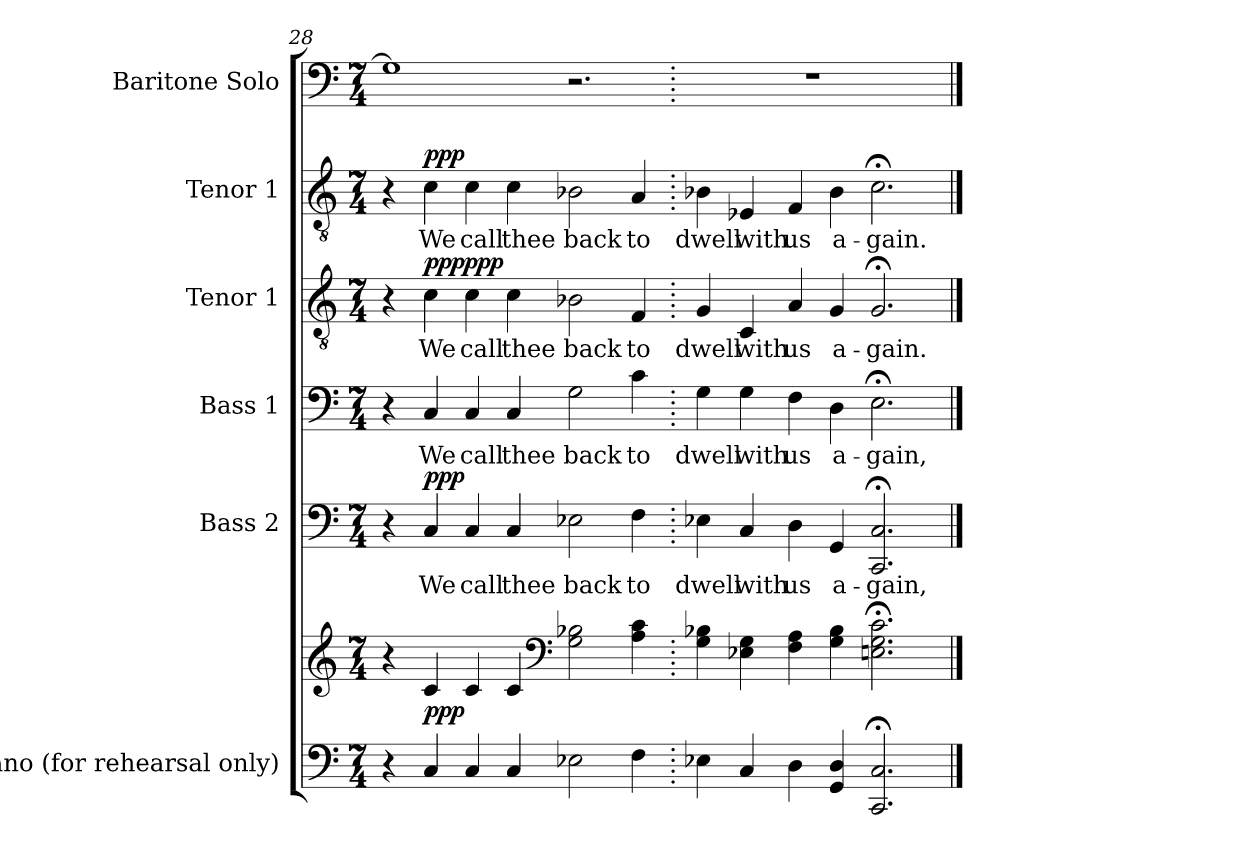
**kern	**kern	**dynam	**kern	**text	**dynam	**kern	**text	**kern	**text	**dynam	**kern	**text	**dynam	**kern
*part6	*part6	*part6	*part5	*part5	*part5	*part4	*part4	*part3	*part3	*part3	*part2	*part2	*part2	*part1
*staff7	*staff6	*staff6/7	*staff5	*staff5	*staff5	*staff4	*staff4	*staff3	*staff3	*staff3	*staff2	*staff2	*staff2	*staff1
*I"Piano (for rehearsal only)	*	*	*I"Bass 2	*	*	*I"Bass 1	*	*I"Tenor 1	*	*	*I"Tenor 1	*	*	*I"Baritone Solo
*I'Pno.	*	*	*I'B2.	*	*	*I'B1.	*	*I'T2.	*	*	*I'T1.	*	*	*I'Bar  Solo.
*clefF4	*clefG2	*	*clefF4	*	*	*clefF4	*	*clefGv2	*	*	*clefGv2	*	*	*clefF4
*	*	*	*	*	*	*	*	*ITrd7c12	*	*	*ITrd7c12	*	*	*
*k[]	*k[]	*	*k[]	*	*	*k[]	*	*k[]	*	*	*k[]	*	*	*k[]
*C:	*C:	*	*C:	*	*	*C:	*	*C:	*	*	*C:	*	*	*C:
*M7/4	*M7/4	*	*M7/4	*	*	*M7/4	*	*M7/4	*	*	*M7/4	*	*	*M7/4
=28	=28	=28	=28	=28	=28	=28	=28	=28	=28	=28	=28	=28	=28	=28
4r	4r	.	4r	.	.	4r	.	4r	.	.	4r	.	.	1Gi]
!	!	!	!	!LO:LY:b:color=#000000	!	!	!	!	!	!	!	!	!	!
!	!	!	!	!	!	!	!LO:LY:b:color=#000000	!	!	!	!	!	!	!
!	!	!	!	!	!	!	!	!	!LO:LY:b:color=#000000	!	!	!	!	!
!	!	!	!	!	!	!	!	!	!	!	!	!LO:LY:b:color=#000000	!	!
4Ci/	4ci/	ppp	4Ci/	We	ppp	4Ci/	We	4Ci\	We	ppp ppp	4Ci\	We	ppp	.
!	!	!	!	!LO:LY:b:color=#000000	!	!	!	!	!	!	!	!	!	!
!	!	!	!	!	!	!	!LO:LY:b:color=#000000	!	!	!	!	!	!	!
!	!	!	!	!	!	!	!	!	!LO:LY:b:color=#000000	!	!	!	!	!
!	!	!	!	!	!	!	!	!	!	!	!	!LO:LY:b:color=#000000	!	!
4Ci/	4ci/	.	4Ci/	call	.	4Ci/	call	4Ci\	call	.	4Ci\	call	.	.
!	!	!	!	!LO:LY:b:color=#000000	!	!	!	!	!	!	!	!	!	!
!	!	!	!	!	!	!	!LO:LY:b:color=#000000	!	!	!	!	!	!	!
!	!	!	!	!	!	!	!	!	!LO:LY:b:color=#000000	!	!	!	!	!
!	!	!	!	!	!	!	!	!	!	!	!	!LO:LY:b:color=#000000	!	!
4Ci/	4ci/	.	4Ci/	thee	.	4Ci/	thee	4Ci\	thee	.	4Ci\	thee	.	.
*	*clefF4	*	*	*	*	*	*	*	*	*	*	*	*	*
!	!	!	!	!LO:LY:b:color=#000000	!	!	!	!	!	!	!	!	!	!
!	!	!	!	!	!	!	!LO:LY:b:color=#000000	!	!	!	!	!	!	!
!	!	!	!	!	!	!	!	!	!LO:LY:b:color=#000000	!	!	!	!	!
!	!	!	!	!	!	!	!	!	!	!	!	!LO:LY:b:color=#000000	!	!
2E-Xi\	2Gi\ 2B-Xi	.	2E-Xi\	back	.	2Gi\	back	2BB-Xi\	back	.	2BB-Xi\	back	.	2.r
!	!	!	!	!LO:LY:b:color=#000000	!	!	!	!	!	!	!	!	!	!
!	!	!	!	!	!	!	!LO:LY:b:color=#000000	!	!	!	!	!	!	!
!	!	!	!	!	!	!	!	!	!LO:LY:b:color=#000000	!	!	!	!	!
!	!	!	!	!	!	!	!	!	!	!	!	!LO:LY:b:color=#000000	!	!
4Fi\	4Ai\ 4ci	.	4Fi\	to	.	4ci\	to	4FFi/	to	.	4AAi/	to	.	.
=29.	=29.	=29.	=29.	=29.	=29.	=29.	=29.	=29.	=29.	=29.	=29.	=29.	=29.	=29.
!	!	!	!	!LO:LY:b:color=#000000	!	!	!	!	!	!	!	!	!	!
!	!	!	!	!	!	!	!LO:LY:b:color=#000000	!	!	!	!	!	!	!
!	!	!	!	!	!	!	!	!	!LO:LY:b:color=#000000	!	!	!	!	!
!	!	!	!	!	!	!	!	!	!	!	!	!LO:LY:b:color=#000000	!	!LO:N:vis=1
4E-Xi\	4Gi\ 4B-Xi	.	4E-Xi\	dwell	.	4Gi\	dwell	4GGi/	dwell	.	4BB-Xi\	dwell	.	1..r
!	!	!	!	!LO:LY:b:color=#000000	!	!	!	!	!	!	!	!	!	!
!	!	!	!	!	!	!	!LO:LY:b:color=#000000	!	!	!	!	!	!	!
!	!	!	!	!	!	!	!	!	!LO:LY:b:color=#000000	!	!	!	!	!
!	!	!	!	!	!	!	!	!	!	!	!	!LO:LY:b:color=#000000	!	!
4Ci/	4E-Xi\ 4Gi	.	4Ci/	with	.	4Gi\	with	4CCi/	with	.	4EE-Xi/	with	.	.
!	!	!	!	!LO:LY:b:color=#000000	!	!	!	!	!	!	!	!	!	!
!	!	!	!	!	!	!	!LO:LY:b:color=#000000	!	!	!	!	!	!	!
!	!	!	!	!	!	!	!	!	!LO:LY:b:color=#000000	!	!	!	!	!
!	!	!	!	!	!	!	!	!	!	!	!	!LO:LY:b:color=#000000	!	!
4Di\	4Fi\ 4Ai	.	4Di\	us	.	4Fi\	us	4AAi/	us	.	4FFi/	us	.	.
!	!	!	!	!LO:LY:b:color=#000000	!	!	!	!	!	!	!	!	!	!
!	!	!	!	!	!	!	!LO:LY:b:color=#000000	!	!	!	!	!	!	!
!	!	!	!	!	!	!	!	!	!LO:LY:b:color=#000000	!	!	!	!	!
!	!	!	!	!	!	!	!	!	!	!	!	!LO:LY:b:color=#000000	!	!
4GGi/ 4Di	4Gi\ 4B-i	.	4GGi/	a-	.	4Di\	a-	4GGi/	a-	.	4BB-i\	a-	.	.
!	!	!	!	!LO:LY:b:color=#000000	!	!	!	!	!	!	!	!	!	!
!	!	!	!	!	!	!	!LO:LY:b:color=#000000	!	!	!	!	!	!	!
!	!	!	!	!	!	!	!	!	!LO:LY:b:color=#000000	!	!	!	!	!
!	!	!	!	!	!	!	!	!	!	!	!	!LO:LY:b:color=#000000	!	!
2.CCi/; 2.Ci;	2.Eni\; 2.Gi; 2.ci;	.	2.CCi/; 2.Ci;	-gain,	.	2.E;i\	-gain,	2.GG;i/	-gain.	.	2.C;i\	-gain.	.	.
==	==	==	==	==	==	==	==	==	==	==	==	==	==	==
*-	*-	*-	*-	*-	*-	*-	*-	*-	*-	*-	*-	*-	*-	*-
